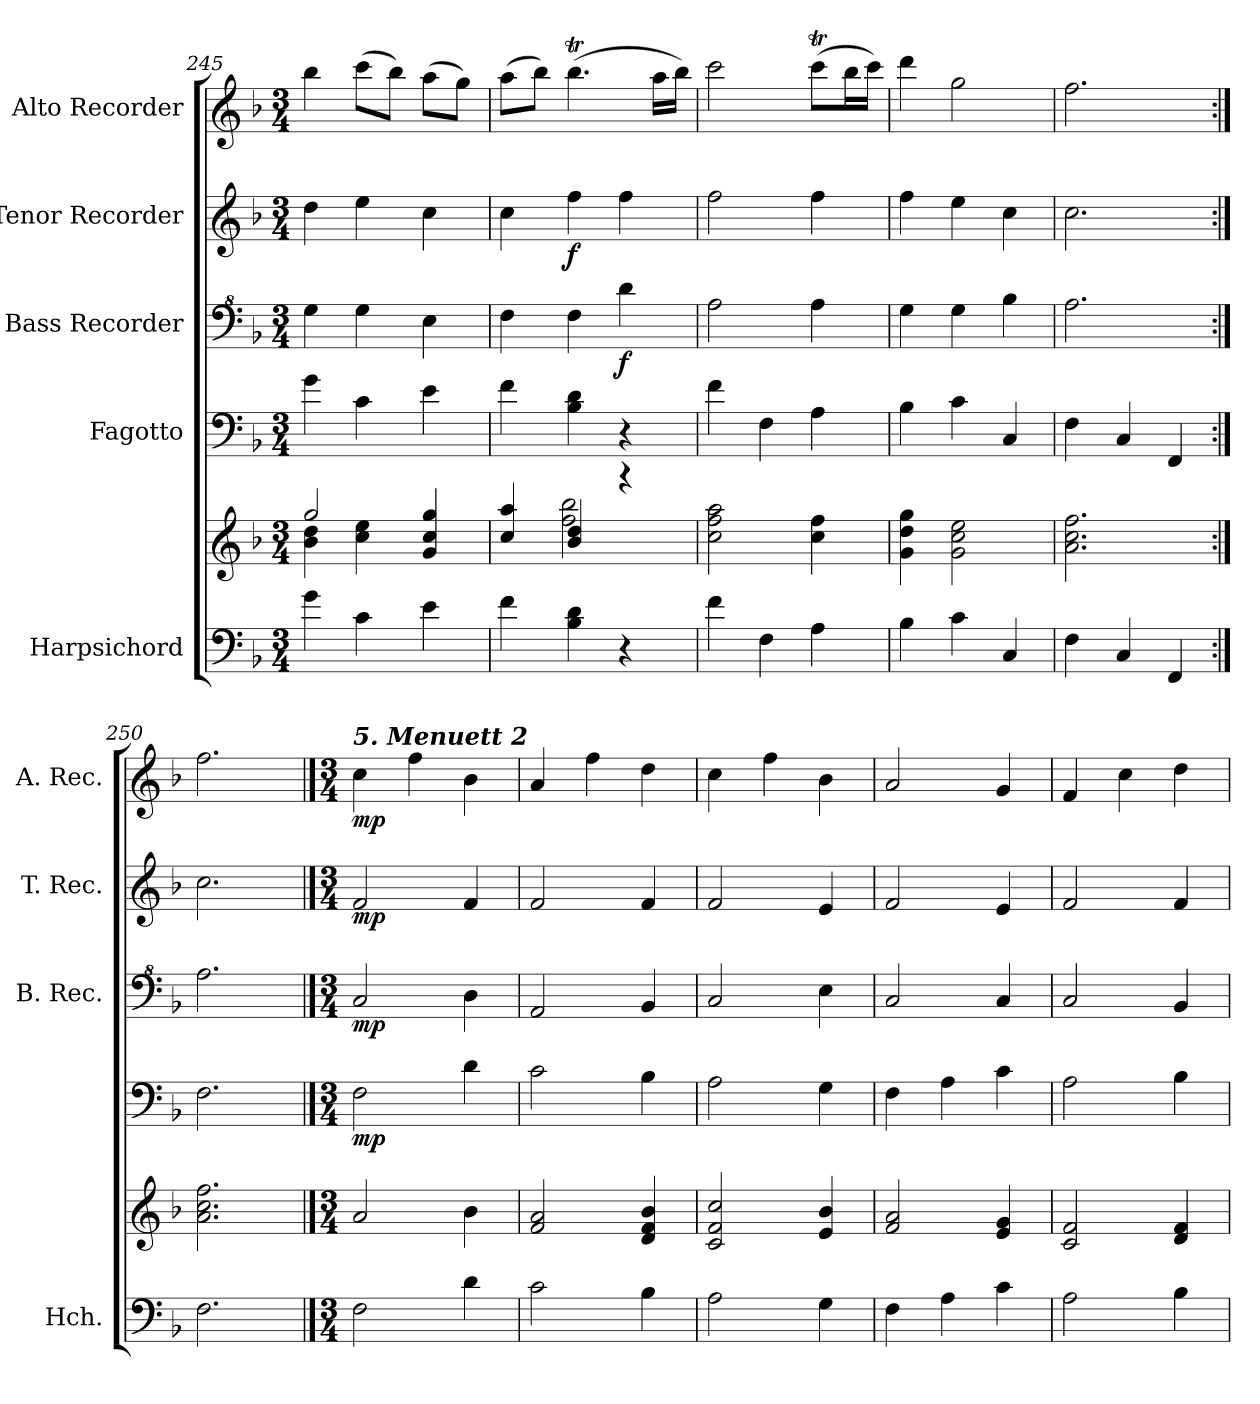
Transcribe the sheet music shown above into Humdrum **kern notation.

**kern	**kern	**kern	**dynam	**kern	**dynam	**kern	**dynam	**kern	**dynam
*part5	*part5	*part4	*part4	*part3	*part3	*part2	*part2	*part1	*part1
*staff6	*staff5	*staff4	*staff4	*staff3	*staff3	*staff2	*staff2	*staff1	*staff1
*I"Harpsichord	*	*I"Fagotto	*	*I"Bass Recorder	*	*I"Tenor Recorder	*	*I"Alto Recorder	*
*I'Hch.	*	*	*	*I'B. Rec.	*	*I'T. Rec.	*	*I'A. Rec.	*
*clefF4	*clefG2	*clefF4	*	*clefF^4	*	*clefG2	*	*clefG2	*
*k[b-]	*k[b-]	*k[b-]	*	*k[b-]	*	*k[b-]	*	*k[b-]	*
*M3/4	*M3/4	*M3/4	*	*M3/4	*	*M3/4	*	*M3/4	*
=245	=245	=245	=245	=245	=245	=245	=245	=245	=245
*	*^	*	*	*	*	*	*	*	*
4g\	2gg/	4b-\ 4dd\	4g\	.	4g\	.	4dd\	.	4bb-\	.
4c\	.	4cc\ 4ee\	4c\	.	4g\	.	4ee\	.	(8ccc\L	.
.	.	.	.	.	.	.	.	.	8bb-\J)	.
4e\	4g/ 4cc/ 4gg/	4ryy	4e\	.	4e\	.	4cc\	.	(8aa\L	.
.	.	.	.	.	.	.	.	.	8gg\J)	.
=246	=246	=246	=246	=246	=246	=246	=246	=246	=246	=246
4f\	4cc/ 4aa/	4ryy	4f\	.	4f\	.	4cc\	.	(8aa\L	.
.	.	.	.	.	.	.	.	.	8bb-\J)	.
!	!	!	!	!	!	!	!	!LO:DY:b	!	!
4B-\ 4d\	4b-/ 4dd/	2ff\ 2bb-\	4B-\ 4d\	.	4f\	.	4ff\	f	(4.bb-T\	.
!	!	!	!	!	!	!LO:DY:b	!	!	!	!
4r	4r	.	4r	.	4dd\	f	4ff\	.	.	.
.	.	.	.	.	.	.	.	.	16aa\LL	.
.	.	.	.	.	.	.	.	.	16bb-\JJ)	.
*	*v	*v	*	*	*	*	*	*	*	*
=247	=247	=247	=247	=247	=247	=247	=247	=247	=247
4f\	2cc\ 2ff\ 2aa\	4f\	.	2a\	.	2ff\	.	2ccc\	.
4F\	.	4F\	.	.	.	.	.	.	.
4A\	4cc\ 4ff\	4A\	.	4a\	.	4ff\	.	(8cccT\L	.
.	.	.	.	.	.	.	.	16bb-\L	.
.	.	.	.	.	.	.	.	16ccc\JJ)	.
=248	=248	=248	=248	=248	=248	=248	=248	=248	=248
4B-\	4g\ 4dd\ 4gg\	4B-\	.	4g\	.	4ff\	.	4ddd\	.
4c\	2g\ 2cc\ 2ee\	4c\	.	4g\	.	4ee\	.	2gg\	.
4C/	.	4C/	.	4b-\	.	4cc\	.	.	.
=249	=249	=249	=249	=249	=249	=249	=249	=249	=249
4F\	2.a\ 2.cc\ 2.ff\	4F\	.	2.a\	.	2.cc\	.	2.ff\	.
4C/	.	4C/	.	.	.	.	.	.	.
4FF/	.	4FF/	.	.	.	.	.	.	.
=250:|!	=250:|!	=250:|!	=250:|!	=250:|!	=250:|!	=250:|!	=250:|!	=250:|!	=250:|!
2.F\	2.a\ 2.cc\ 2.ff\	2.F\	.	2.a\	.	2.cc\	.	2.ff\	.
!!LO:PB:g=z
==251	==251	==251	==251	==251	==251	==251	==251	==251	==251
*M3/4	*M3/4	*M3/4	*	*M3/4	*	*M3/4	*	*M3/4	*
!	!	!	!	!	!	!	!	!LO:TX:a:Bi:t=5. Menuett 2	!
!	!	!	!LO:DY:b	!	!LO:DY:b	!	!LO:DY:b	!	!LO:DY:b
2F\	2a/	2F\	mp	2c/	mp	2f/	mp	4cc\	mp
.	.	.	.	.	.	.	.	4ff\	.
4d\	4b-\	4d\	.	4d\	.	4f/	.	4b-\	.
=252	=252	=252	=252	=252	=252	=252	=252	=252	=252
2c\	2f/ 2a/	2c\	.	2A/	.	2f/	.	4a/	.
.	.	.	.	.	.	.	.	4ff\	.
4B-\	4d/ 4f/ 4b-/	4B-\	.	4B-/	.	4f/	.	4dd\	.
=253	=253	=253	=253	=253	=253	=253	=253	=253	=253
2A\	2c/ 2f/ 2cc/	2A\	.	2c/	.	2f/	.	4cc\	.
.	.	.	.	.	.	.	.	4ff\	.
4G\	4e/ 4b-/	4G\	.	4e\	.	4e/	.	4b-\	.
=254	=254	=254	=254	=254	=254	=254	=254	=254	=254
4F\	2f/ 2a/	4F\	.	2c/	.	2f/	.	2a/	.
4A\	.	4A\	.	.	.	.	.	.	.
4c\	4e/ 4g/	4c\	.	4c/	.	4e/	.	4g/	.
=255	=255	=255	=255	=255	=255	=255	=255	=255	=255
2A\	2c/ 2f/	2A\	.	2c/	.	2f/	.	4f/	.
.	.	.	.	.	.	.	.	4cc\	.
4B-\	4d/ 4f/	4B-\	.	4B-/	.	4f/	.	4dd\	.
=	=	=	=	=	=	=	=	=	=
*-	*-	*-	*-	*-	*-	*-	*-	*-	*-
